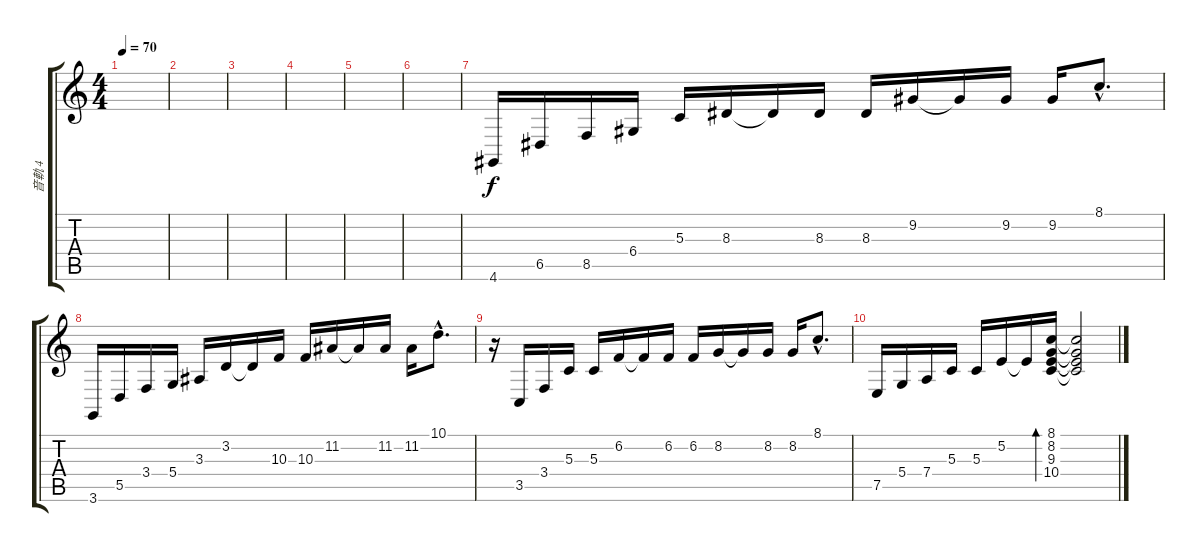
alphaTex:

\track ("音軌 4" "音軌 4") {instrument honkytonkpiano}
\staff {score tabs}
\tuning (E4 B3 G3 D3 A2 E2) {hide}
\ts (4 4)
\tempo 70
\clef g2
\ks c
|
|
|
|
|
|
4.6.16 6.5.16 8.5.16 6.4.16 5.3.16 8.3.16 8.3{t}.16 8.3.16 8.3.16 9.2.16 9.2{t}.16 9.2.16 9.2.16 8.1{hac}.8{d} |
3.6.16 5.5.16 3.4.16 5.4.16 3.3.16 3.2.16 3.2{t}.16 10.3.16 10.3.16 11.2.16 11.2{t}.16 11.2.16 11.2.16 10.1{hac}.8{d} |
r.16 3.5.16 3.4.16 5.3.16 5.3.16 6.2.16 6.2{t}.16 6.2.16 6.2.16 8.2.16 8.2{t}.16 8.2.16 8.2.16 8.1{hac}.8{d} |
7.5.16 5.4.16 7.4.16 5.3.16 5.3.16 5.2.16 5.2{t}.16 (8.1 8.2 9.3 10.4).16{bd 480} (8.1{t} 8.2{t} 9.3{t} 10.4{t}).2
